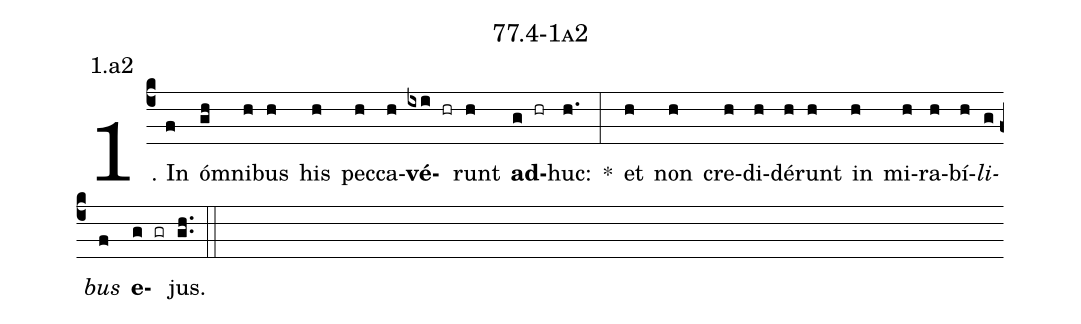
name: 77.4-1a2;
annotation: 1.a2;
%%
(c4)1. In(f) óm(gh)ni(h)bus(h) his(h) pec(h)ca(h)<b>vé</b>(ixi hr)runt(h) <b>ad</b>(g hr)huc:(h.) *(:) et(h) non(h) cre(h)di(h)dé(h)runt(h) in(h) mi(h)ra(h)bí(h)<i>li</i>(g)<i>bus</i>(f) <b>e</b>(g gr)jus.(gh..) (::)


%E(h) u(h) o(g) u(f) a(g) e.(gh..) (::)
